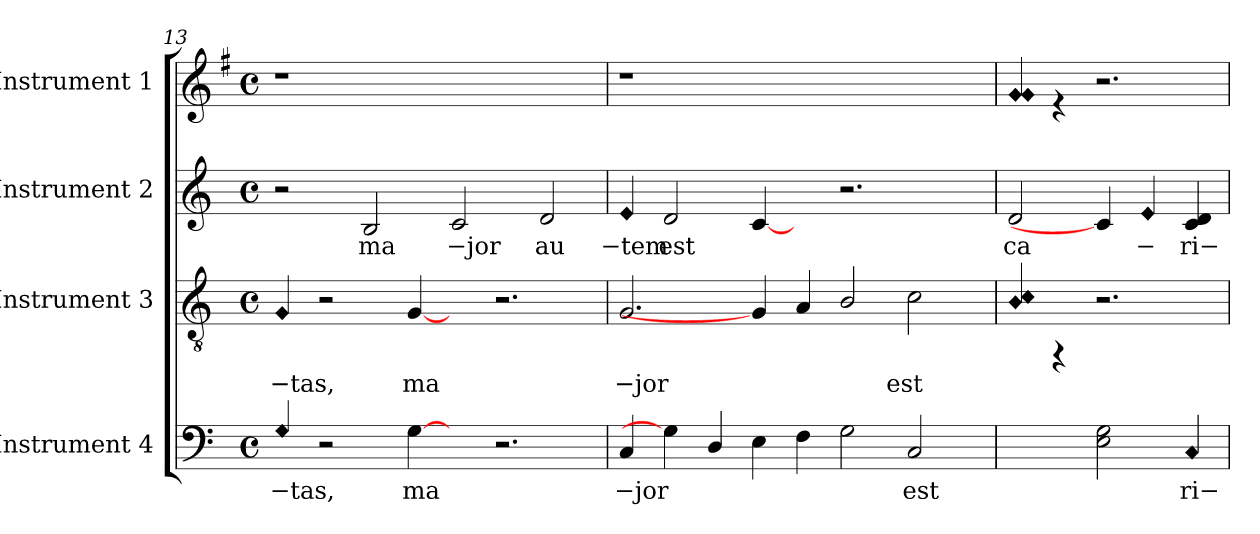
**kern	**text	**kern	**text	**kern	**text	**kern
*part4	*part4	*part3	*part3	*part2	*part2	*part1
*staff4	*staff4	*staff3	*staff3	*staff2	*staff2	*staff1
*I"Instrument 4	*	*I"Instrument 3	*	*I"Instrument 2	*	*I"Instrument 1
*clefF4	*	*clefGv2	*	*clefG2	*	*clefG2
*k[]	*	*k[]	*	*k[]	*	*k[f#]
*C:	*	*C:	*	*C:	*	*G:
*M4/4	*	*M4/4	*	*M4/4	*	*M4/4
*met(c)	*	*met(c)	*	*met(c)	*	*met(c)
=13	=13	=13	=13	=13	=13	=13
!LO:N:head=diamond	!LO:LY:b:cj	!LO:N:head=diamond	!LO:LY:b:cj	!	!	!
4G/	−tas,	4G/	−tas,	2r	.	1r
2r	.	2r	.	.	.	.
!	!	!	!	!	!LO:LY:b:cj	!
.	.	.	.	2B/	ma	.
!	!LO:LY:b:cj	!	!LO:LY:b:cj	!	!	!
[4G\	ma	[4G/	ma	.	.	.
!	!	!	!	!	!LO:LY:b:cj	!
4ryy	.	4ryy	.	2c/	−jor	1ryy
2.r	.	2.r	.	.	.	.
!	!	!	!	!	!LO:LY:b:cj	!
.	.	.	.	2d/	au	.
=14	=14	=14	=14	=14	=14	=14
!	!LO:LY:b:cj	!	!LO:LY:b:cj	!LO:N:head=diamond	!LO:LY:b:cj	!
4C/	−jor	2.G/	−jor	4e/	−tem	1r
!	!	!	!	!	!LO:LY:b:cj	!
4G\]	.	.	.	2d/	est	.
!	!LO:LY:b:cj	!	!	!	!	!
4D/	.	.	.	.	.	.
!	!LO:LY:b:cj	!	!	!	!LO:LY:b:cj	!
4E\	.	4G/]	.	[4c/	.	.
!	!LO:LY:b:cj	!	!LO:LY:b:cj	!	!	!
4F\	.	4A/	.	4ryy	.	1ryy
!	!LO:LY:b:cj	!	!LO:LY:b:cj	!	!	!
2G\	.	2B/	.	2.r	.	.
!	!LO:LY:b:cj	!	!LO:LY:b:cj	!	!	!
2C/	est	2c\	est	.	.	.
.	.	.	.	4ryy	.	4ryy
=15	=15	=15	=15	=15	=15	=15
!	!	!LO:N:n=1:head=diamond	!	!	!	!
!	!	!LO:N:n=2:head=diamond	!	!	!LO:LY:b:cj	!LO:N:n=1:head=diamond
!	!	!	!	!	!	!LO:N:n=2:head=diamond
2ryy	.	4B/ 4c/	.	2d/	ca	4g/ 4g/
.	.	4rEE	.	.	.	4rd
2G\ 2E\	.	2.r	.	4c/]	.	2.r
!	!	!	!	!LO:N:head=diamond	!LO:LY:b:cj	!
.	.	.	.	4e/	−	.
!LO:N:head=diamond	!LO:LY:b:cj	!	!	!	!LO:LY:b:cj	!
4C/	ri−	.	.	4d/ 4c/	ri−	.
=	=	=	=	=	=	=
*-	*-	*-	*-	*-	*-	*-
